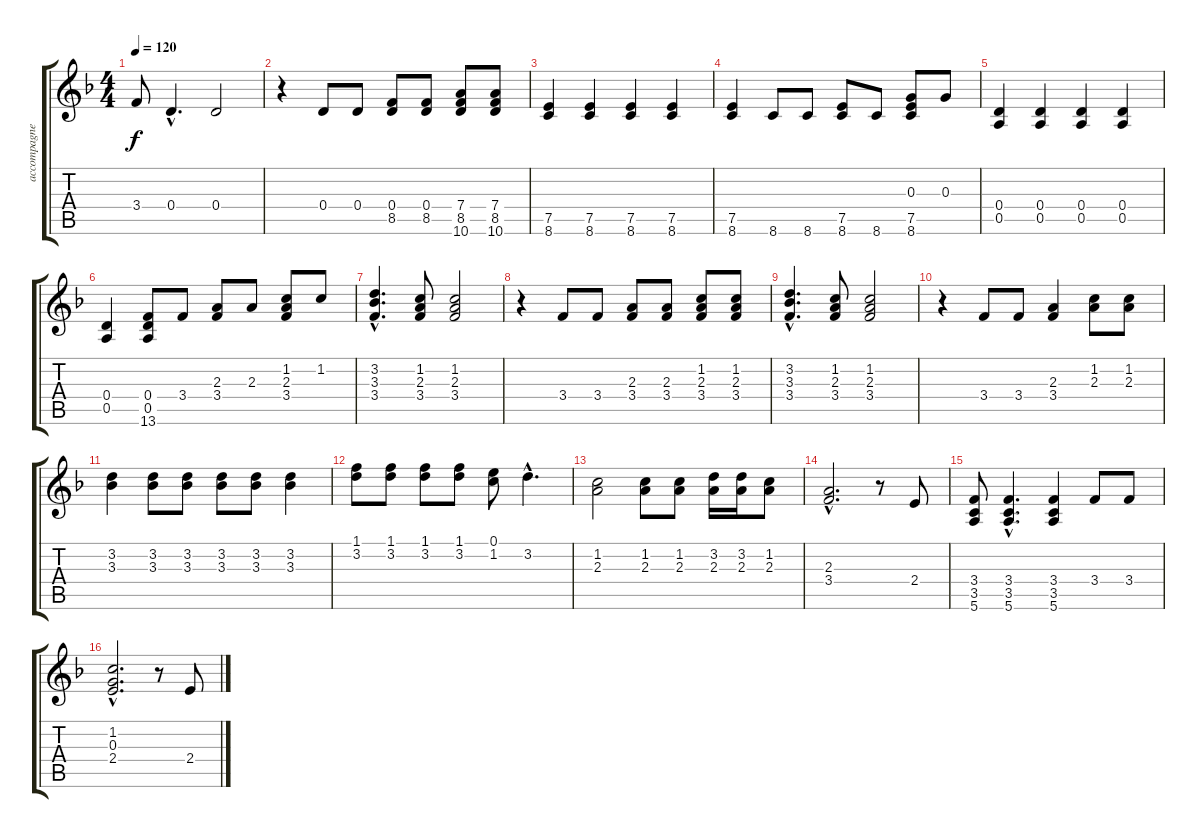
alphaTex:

\track ("accompagnement" "accompagne") {instrument acousticguitarsteel}
\staff {score tabs}
\tuning (E4 B3 G3 D3 A2 E2) {hide}
\ts (4 4)
\tempo 120
\clef g2
\ks f
3.4.8{dy f} 0.4{hac}.4{d} 0.4.2 |
r.4 0.4.8 0.4.8 (0.4 8.5).8 (0.4 8.5).8 (7.4 8.5 10.6).8 (7.4 8.5 10.6).8 |
(7.5 8.6).4 (7.5 8.6).4 (7.5 8.6).4 (7.5 8.6).4 |
(7.5 8.6).4 8.6.8 8.6.8 (7.5 8.6).8 8.6.8 (0.3 7.5 8.6).8 0.3.8 |
(0.4 0.5).4 (0.4 0.5).4 (0.4 0.5).4 (0.4 0.5).4 |
(0.4 0.5).4 (0.4 0.5 13.6).8 3.4.8 (2.3 3.4).8 2.3.8 (1.2 2.3 3.4).8 1.2.8 |
(3.2{hac} 3.3{hac} 3.4{hac}).4{d} (1.2 2.3 3.4).8 (1.2 2.3 3.4).2 |
r.4 3.4.8 3.4.8 (2.3 3.4).8 (2.3 3.4).8 (1.2 2.3 3.4).8 (1.2 2.3 3.4).8 |
(3.2{hac} 3.3{hac} 3.4{hac}).4{d} (1.2 2.3 3.4).8 (1.2 2.3 3.4).2 |
r.4 3.4.8 3.4.8 (2.3 3.4).4 (1.2 2.3).8 (1.2 2.3).8 |
(3.2 3.3).4 (3.2 3.3).8 (3.2 3.3).8 (3.2 3.3).8 (3.2 3.3).8 (3.2 3.3).4 |
(1.1 3.2).8 (1.1 3.2).8 (1.1 3.2).8 (1.1 3.2).8 (0.1 1.2).8 3.2{hac}.4{d} |
(1.2 2.3).2 (1.2 2.3).8 (1.2 2.3).8 (3.2 2.3).16 (3.2 2.3).16 (1.2 2.3).8 |
(2.3{hac} 3.4{hac}).2{d} r.8 2.4.8 |
(3.4 3.5 5.6).8 (3.4{hac} 3.5{hac} 5.6{hac}).4{d} (3.4 3.5 5.6).4 3.4.8 3.4.8 |
(1.2{hac} 0.3{hac} 2.4{hac}).2{d} r.8 2.4.8
